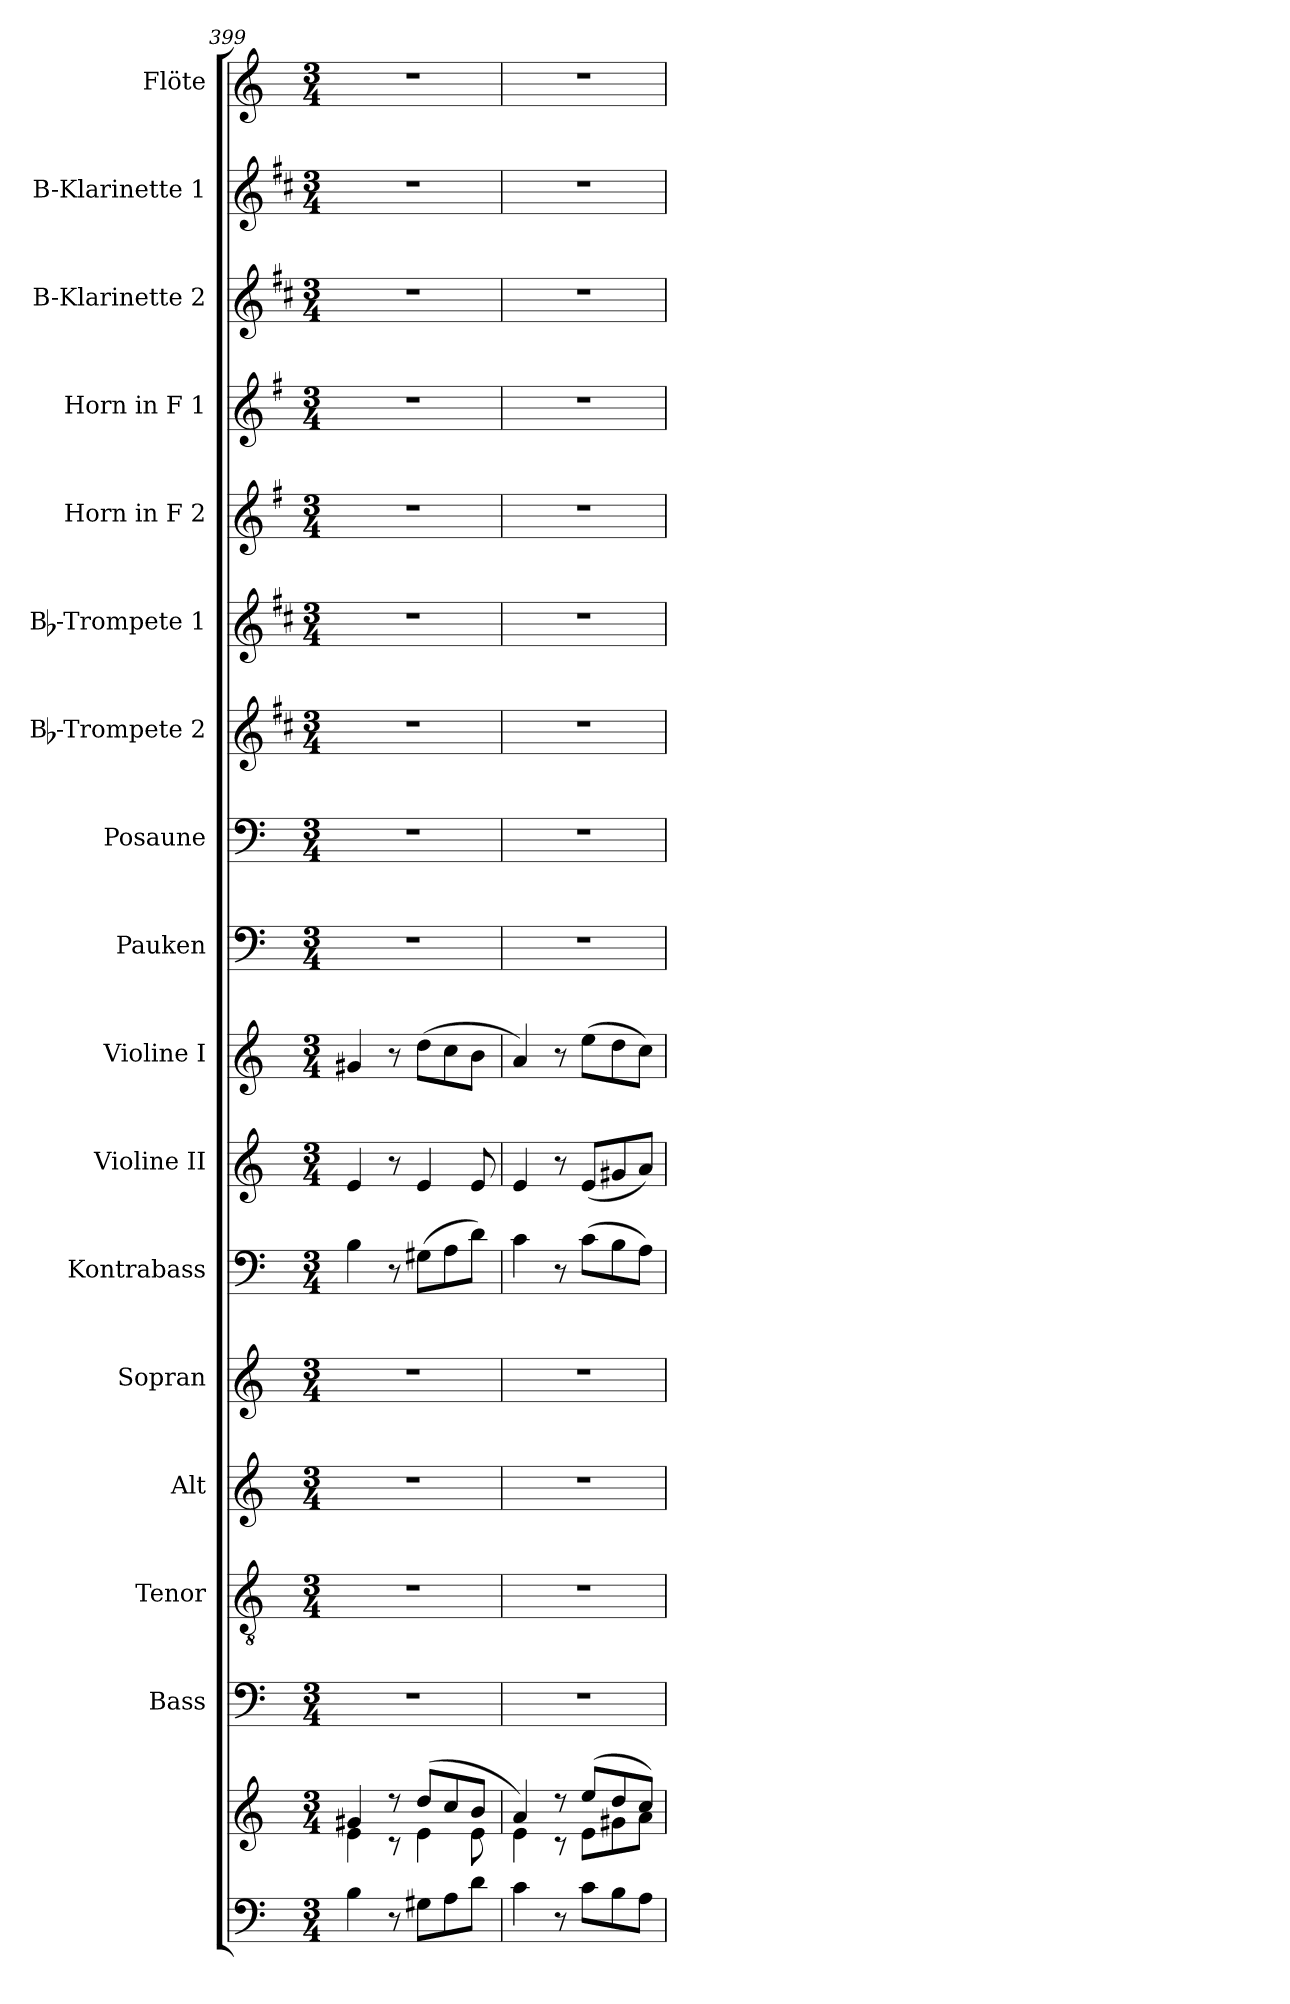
**kern	**kern	**kern	**kern	**kern	**kern	**kern	**kern	**kern	**kern	**kern	**kern	**kern	**kern	**kern	**kern	**kern	**kern
*part17	*part17	*part16	*part15	*part14	*part13	*part12	*part11	*part10	*part9	*part8	*part7	*part6	*part5	*part4	*part3	*part2	*part1
*staff18	*staff17	*staff16	*staff15	*staff14	*staff13	*staff12	*staff11	*staff10	*staff9	*staff8	*staff7	*staff6	*staff5	*staff4	*staff3	*staff2	*staff1
*	*	*I"Bass	*I"Tenor	*I"Alt	*I"Sopran	*I"Kontrabass	*I"Violine II	*I"Violine I	*I"Pauken	*I"Posaune	*I"Bb-Trompete 2	*I"Bb-Trompete 1	*I"Horn in F 2	*I"Horn in F 1	*I"B-Klarinette 2	*I"B-Klarinette 1	*I"Flöte
*	*	*I'B.	*I'T.	*I'A.	*I'S.	*I'Kb.	*I'Vl. II	*I'Vl. I	*I'Pk.	*I'Pos.	*I'Bb Trp. 2	*I'Bb Trp. 1	*I'Hrn. 2	*I'Hrn. 1	*I'B Kl. 2	*I'B Kl. 1	*I'Fl.
*clefF4	*clefG2	*clefF4	*clefGv2	*clefG2	*clefG2	*clefF4	*clefG2	*clefG2	*clefF4	*clefF4	*clefG2	*clefG2	*clefG2	*clefG2	*clefG2	*clefG2	*clefG2
*	*	*	*	*	*	*ITrd7c12	*	*	*	*	*ITrd1c2	*ITrd1c2	*ITrd4c7	*ITrd4c7	*ITrd1c2	*ITrd1c2	*
*k[]	*k[]	*k[]	*k[]	*k[]	*k[]	*k[]	*k[]	*k[]	*k[]	*k[]	*k[]	*k[]	*k[]	*k[]	*k[]	*k[]	*k[]
*C:	*C:	*C:	*C:	*C:	*C:	*C:	*C:	*C:	*C:	*C:	*C:	*C:	*C:	*C:	*C:	*C:	*C:
*M3/4	*M3/4	*M3/4	*M3/4	*M3/4	*M3/4	*M3/4	*M3/4	*M3/4	*M3/4	*M3/4	*M3/4	*M3/4	*M3/4	*M3/4	*M3/4	*M3/4	*M3/4
=399	=399	=399	=399	=399	=399	=399	=399	=399	=399	=399	=399	=399	=399	=399	=399	=399	=399
*	*^	*	*	*	*	*	*	*	*	*	*	*	*	*	*	*	*
4B\	4g#X/	4e\	2.r	2.r	2.r	2.r	4BB\	4e/	4g#X/	2.r	2.r	2.r	2.r	2.r	2.r	2.r	2.r	2.r
8r	8r	8r	.	.	.	.	8r	8r	8r	.	.	.	.	.	.	.	.	.
8G#X\L	(>8dd/L	4e\	.	.	.	.	(>8GG#X\L	4e/	(>8dd\L	.	.	.	.	.	.	.	.	.
8A\	8cc/	.	.	.	.	.	8AA\	.	8cc\	.	.	.	.	.	.	.	.	.
8d\J	8b/J	8e\	.	.	.	.	8D\J)	8e/	8b\J	.	.	.	.	.	.	.	.	.
=400	=400	=400	=400	=400	=400	=400	=400	=400	=400	=400	=400	=400	=400	=400	=400	=400	=400	=400
4c\	4a/)	4e\	2.r	2.r	2.r	2.r	4C\	4e/	4a/)	2.r	2.r	2.r	2.r	2.r	2.r	2.r	2.r	2.r
8r	8r	8r	.	.	.	.	8r	8r	8r	.	.	.	.	.	.	.	.	.
8c\L	(>8ee/L	8e\L	.	.	.	.	(>8C\L	(<8e/L	(>8ee\L	.	.	.	.	.	.	.	.	.
8B\	8dd/	8g#X\	.	.	.	.	8BB\	8g#X/	8dd\	.	.	.	.	.	.	.	.	.
8A\J	8cc/J)	8a\J	.	.	.	.	8AA\J)	8a/J)	8cc\J)	.	.	.	.	.	.	.	.	.
*	*v	*v	*	*	*	*	*	*	*	*	*	*	*	*	*	*	*	*
=	=	=	=	=	=	=	=	=	=	=	=	=	=	=	=	=	=
*-	*-	*-	*-	*-	*-	*-	*-	*-	*-	*-	*-	*-	*-	*-	*-	*-	*-
